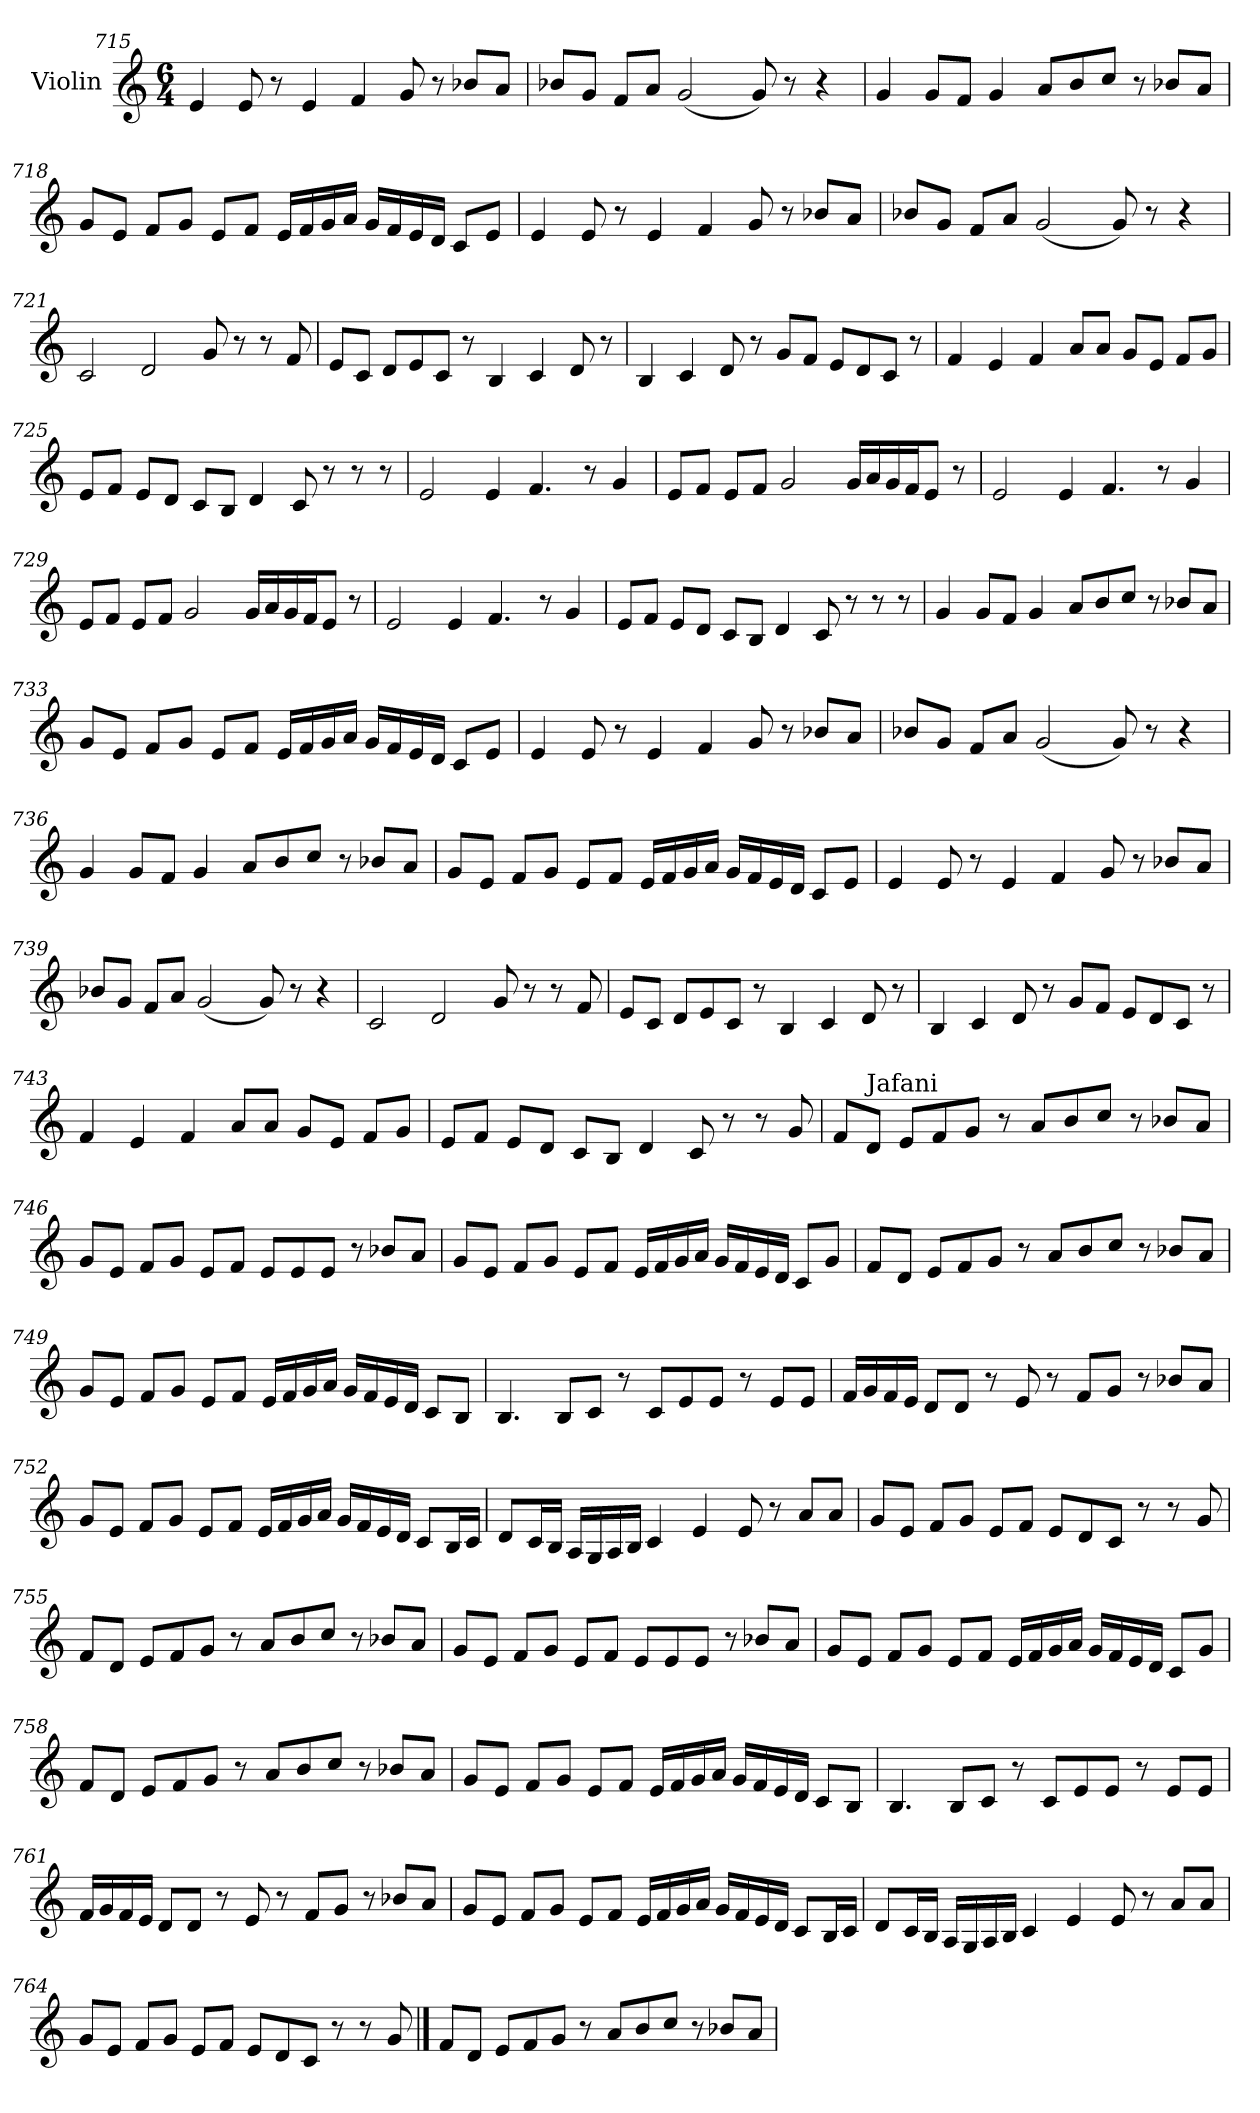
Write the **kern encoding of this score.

**kern
*part1
*staff1
*I"Violin
!!LO:LB:g=z
*clefG2
*k[]
*M6/4
=715
4e/
8e/
8r
4e/
4f/
8g/
8r
8b-X/L
8a/J
=716
8b-X/L
8g/J
8f/L
8a/J
(<2g/
8g/)
8r
4r
=717
4g/
8g/L
8f/J
4g/
8a/L
8b/
8cc/J
8r
8b-X/L
8a/J
!!LO:LB:g=z
=718
8g/L
8e/J
8f/L
8g/J
8e/L
8f/J
16e/LL
16f/
16g/
16a/JJ
16g/LL
16f/
16e/
16d/JJ
8c/L
8e/J
=719
4e/
8e/
8r
4e/
4f/
8g/
8r
8b-X/L
8a/J
=720
8b-X/L
8g/J
8f/L
8a/J
(<2g/
8g/)
8r
4r
!!LO:LB:g=z
=721
2c/
2d/
8g/
8r
8r
8f/
=722
8e/L
8c/J
8d/L
8e/
8c/J
8r
4B/
4c/
8d/
8r
=723
4B/
4c/
8d/
8r
8g/L
8f/J
8e/L
8d/
8c/J
8r
!!LO:LB:g=z
=724
4f/
4e/
4f/
8a/L
8a/J
8g/L
8e/J
8f/L
8g/J
=725
8e/L
8f/J
8e/L
8d/J
8c/L
8B/J
4d/
8c/
8r
8r
8r
=726
2e/
4e/
4.f/
8r
4g/
!!LO:LB:g=z
=727
8e/L
8f/J
8e/L
8f/J
2g/
16g/LL
16a/
16g/
16f/J
8e/J
8r
=728
2e/
4e/
4.f/
8r
4g/
=729
8e/L
8f/J
8e/L
8f/J
2g/
16g/LL
16a/
16g/
16f/J
8e/J
8r
!!LO:PB:g=z
=730
2e/
4e/
4.f/
8r
4g/
=731
8e/L
8f/J
8e/L
8d/J
8c/L
8B/J
4d/
8c/
8r
8r
8r
=732
4g/
8g/L
8f/J
4g/
8a/L
8b/
8cc/J
8r
8b-X/L
8a/J
!!LO:LB:g=z
=733
8g/L
8e/J
8f/L
8g/J
8e/L
8f/J
16e/LL
16f/
16g/
16a/JJ
16g/LL
16f/
16e/
16d/JJ
8c/L
8e/J
=734
4e/
8e/
8r
4e/
4f/
8g/
8r
8b-X/L
8a/J
=735
8b-X/L
8g/J
8f/L
8a/J
(<2g/
8g/)
8r
4r
!!LO:LB:g=z
=736
4g/
8g/L
8f/J
4g/
8a/L
8b/
8cc/J
8r
8b-X/L
8a/J
=737
8g/L
8e/J
8f/L
8g/J
8e/L
8f/J
16e/LL
16f/
16g/
16a/JJ
16g/LL
16f/
16e/
16d/JJ
8c/L
8e/J
=738
4e/
8e/
8r
4e/
4f/
8g/
8r
8b-X/L
8a/J
!!LO:LB:g=z
=739
8b-X/L
8g/J
8f/L
8a/J
(<2g/
8g/)
8r
4r
=740
2c/
2d/
8g/
8r
8r
8f/
=741
8e/L
8c/J
8d/L
8e/
8c/J
8r
4B/
4c/
8d/
8r
!!LO:LB:g=z
=742
4B/
4c/
8d/
8r
8g/L
8f/J
8e/L
8d/
8c/J
8r
=743
4f/
4e/
4f/
8a/L
8a/J
8g/L
8e/J
8f/L
8g/J
=744
8e/L
8f/J
8e/L
8d/J
8c/L
8B/J
4d/
8c/
8r
8r
8g/
!!LO:LB:g=z
=745
8f/L
!LO:TX:a:t=Jafani
8d/J
8e/L
8f/
8g/J
8r
8a/L
8b/
8cc/J
8r
8b-X/L
8a/J
=746
8g/L
8e/J
8f/L
8g/J
8e/L
8f/J
8e/L
8e/
8e/J
8r
8b-X/L
8a/J
!!LO:LB:g=z
=747
8g/L
8e/J
8f/L
8g/J
8e/L
8f/J
16e/LL
16f/
16g/
16a/JJ
16g/LL
16f/
16e/
16d/JJ
8c/L
8g/J
=748
8f/L
8d/J
8e/L
8f/
8g/J
8r
8a/L
8b/
8cc/J
8r
8b-X/L
8a/J
!!LO:LB:g=z
=749
8g/L
8e/J
8f/L
8g/J
8e/L
8f/J
16e/LL
16f/
16g/
16a/JJ
16g/LL
16f/
16e/
16d/JJ
8c/L
8B/J
=750
4.B/
8B/L
8c/J
8r
8c/L
8e/
8e/J
8r
8e/L
8e/J
!!LO:PB:g=z
=751
16f/LL
16g/
16f/
16e/JJ
8d/L
8d/J
8r
8e/
8r
8f/L
8g/J
8r
8b-X/L
8a/J
!!LO:PB:g=z
=752
8g/L
8e/J
8f/L
8g/J
8e/L
8f/J
16e/LL
16f/
16g/
16a/JJ
16g/LL
16f/
16e/
16d/JJ
8c/L
16B/L
16c/JJ
=753
8d/L
16c/L
16B/JJ
16A/LL
16G/
16A/
16B/JJ
4c/
4e/
8e/
8r
8a/L
8a/J
!!LO:LB:g=z
=754
8g/L
8e/J
8f/L
8g/J
8e/L
8f/J
8e/L
8d/
8c/J
8r
8r
8g/
=755
8f/L
8d/J
8e/L
8f/
8g/J
8r
8a/L
8b/
8cc/J
8r
8b-X/L
8a/J
=756
8g/L
8e/J
8f/L
8g/J
8e/L
8f/J
8e/L
8e/
8e/J
8r
8b-X/L
8a/J
!!LO:LB:g=z
=757
8g/L
8e/J
8f/L
8g/J
8e/L
8f/J
16e/LL
16f/
16g/
16a/JJ
16g/LL
16f/
16e/
16d/JJ
8c/L
8g/J
=758
8f/L
8d/J
8e/L
8f/
8g/J
8r
8a/L
8b/
8cc/J
8r
8b-X/L
8a/J
!!LO:LB:g=z
=759
8g/L
8e/J
8f/L
8g/J
8e/L
8f/J
16e/LL
16f/
16g/
16a/JJ
16g/LL
16f/
16e/
16d/JJ
8c/L
8B/J
=760
4.B/
8B/L
8c/J
8r
8c/L
8e/
8e/J
8r
8e/L
8e/J
!!LO:LB:g=z
=761
16f/LL
16g/
16f/
16e/JJ
8d/L
8d/J
8r
8e/
8r
8f/L
8g/J
8r
8b-X/L
8a/J
!!LO:LB:g=z
=762
8g/L
8e/J
8f/L
8g/J
8e/L
8f/J
16e/LL
16f/
16g/
16a/JJ
16g/LL
16f/
16e/
16d/JJ
8c/L
16B/L
16c/JJ
=763
8d/L
16c/L
16B/JJ
16A/LL
16G/
16A/
16B/JJ
4c/
4e/
8e/
8r
8a/L
8a/J
!!LO:LB:g=z
=764
8g/L
8e/J
8f/L
8g/J
8e/L
8f/J
8e/L
8d/
8c/J
8r
8r
8g/
==765
8f/L
8d/J
8e/L
8f/
8g/J
8r
8a/L
8b/
8cc/J
8r
8b-X/L
8a/J
=
*-
